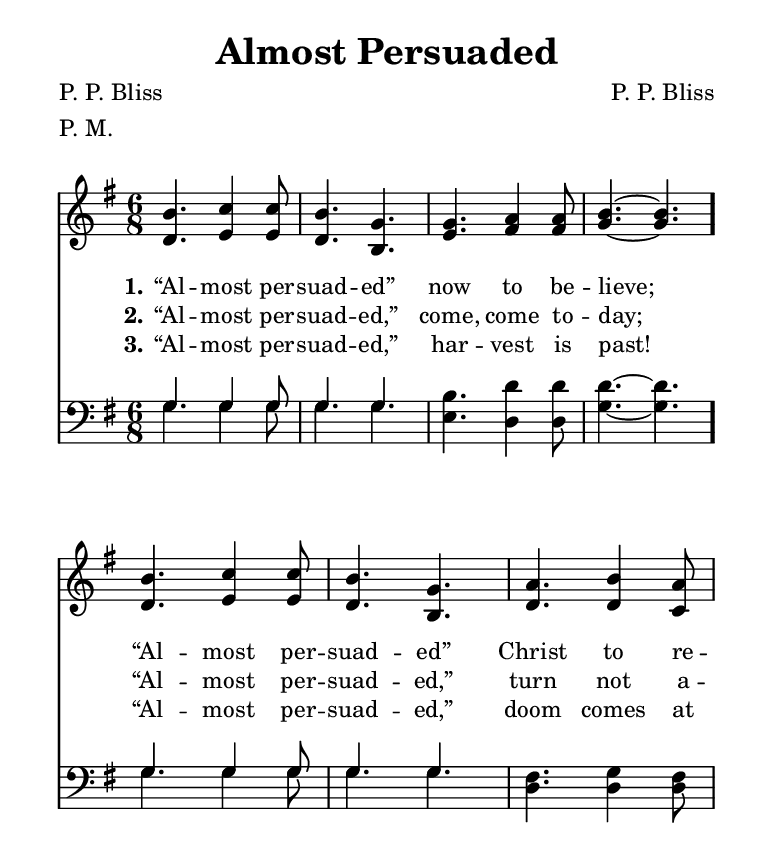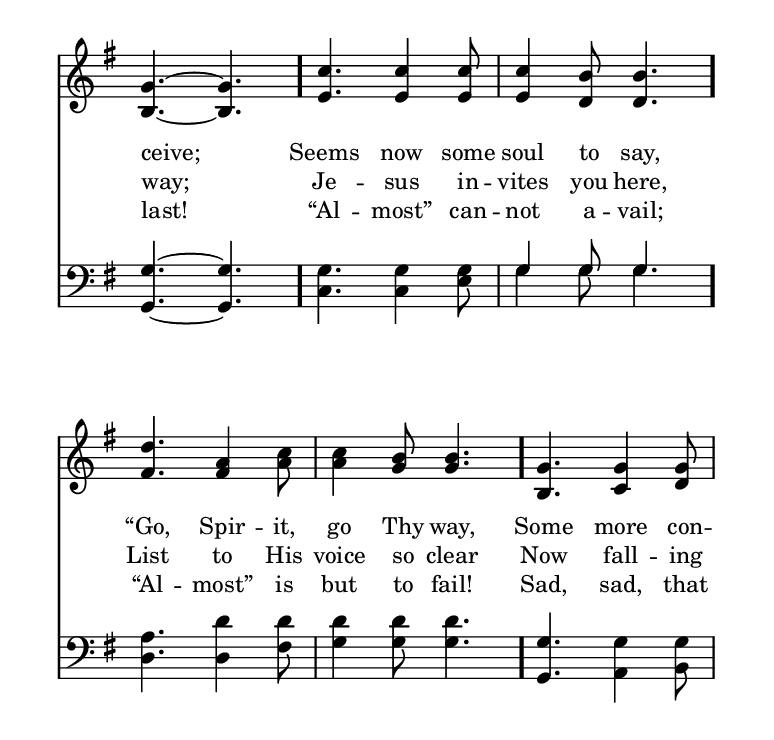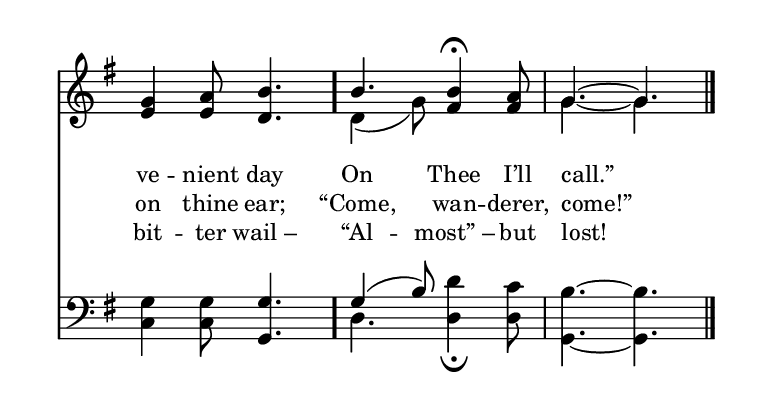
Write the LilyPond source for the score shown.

\include "common/global.ily"
\paper {
  \include "common/paper.ily"
  ragged-bottom = ##t
  ragged-last-bottom = ##t
  systems-per-page = #(cond (is-eogsized 3) (#t #f))
  system-system-spacing.padding = 9
}

\header{
  %gospel
  hymnnumber = "57"
  title = "Almost Persuaded"
  tunename = ""
  meter = "P. M."
  poet = "P. P. Bliss"
  composer = "P. P. Bliss"
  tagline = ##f
}

% for fermata in MIDI
ta = { \tempo 4=80 }
tb = { \tempo 4=40 }

patternAA = { c4.   c4 c8 | c4. c4. }
patternAB = { c4 c8 c4 c8 | c4. c4. }
patternAC = { c4. \tb c4 \ta c8 | c4. c4. }
patternBA = { c4. c4 c8 | c4 c8 c4. }

global = {
  \include "common/overrides.ily"
  \override Staff.TimeSignature.style = #'numbered
  \time 6/8
  \override Score.MetronomeMark.transparent = ##t % hide all fermata changes too
  \ta
  \key g \major
  \autoBeamOff
}

notesSoprano = {
\global
\relative c'' {

  \changePitch \patternAA { b c c | b g | g a a | b ~ b }
  \changePitch \patternAA { b c c | b g | a b a | g ~ g }
  \changePitch \patternBA { c c c | c b b }
  \changePitch \patternBA { d a c | c b b }
  \changePitch \patternBA { g g g | g a b }
  \changePitch \patternAC { b b \fermata a | g ~ g }

  \bar "|."

}
}

notesAlto = {
\global
\relative e' {

  \changePitch \patternAA { d e e | d b | e fis fis | g ~ g }
  \changePitch \patternAA { d e e | d b | d d c | b ~ b }
  \changePitch \patternBA { e e e | e d d }
  \changePitch \patternBA { fis fis a | a g g }
  \changePitch \patternBA { b, c d | e e d }
  \changePitch \patternAB { d( g) fis fis | g ~ g }

}
}

notesTenor = {
\global
\relative a {

  \changePitch \patternAA { g g g | g g | b d d | d ~ d }
  \changePitch \patternAA { g, g g | g g | fis g fis | g ~ g }
  \changePitch \patternBA { g g g | g g g }
  \changePitch \patternBA { a d d | d d d }
  \changePitch \patternBA { g, g g | g g g }
  \changePitch \patternAB { g( b) d c | b ~ b }

}
}

notesBass = {
\global
\relative f {

  \changePitch \patternAA { g g g | g g | e d d | g ~ g }
  \changePitch \patternAA { g g g | g g | d d d | g, ~ g }
  \changePitch \patternBA { c c e | g g g }
  \changePitch \patternBA { d d fis | g g g }
  \changePitch \patternBA { g, a b | c c g }
  \changePitch \patternAC { d' d_\fermata d | g, ~ g }

}
}

wordsA = \lyricmode {
\set stanza = "1."

“Al -- most per -- suad -- ed” now to be -- lieve; \bar "."
“Al -- most per -- suad -- ed” Christ to re -- ceive; \bar "."
Seems now some soul to say, \bar "."
“Go, Spir -- it, go Thy way, \bar "."
Some more con -- ve -- nient day \bar "."
On Thee I’ll call.” \bar "."

}

wordsB = \lyricmode {
\set stanza = "2."

“Al -- most per -- suad -- ed,” come, come to -- day;
“Al -- most per -- suad -- ed,” turn not a -- way;
Je -- sus in -- vites you here,
List to His voice so clear
Now fall -- ing on thine ear;
“Come, wan -- derer, come!”

}

wordsC = \lyricmode {
\set stanza = "3."

“Al -- most per -- suad -- ed,” har -- vest is past!
“Al -- most per -- suad -- ed,” doom comes at last!
“Al -- most” can -- not a -- vail;
“Al -- most” is but to fail!
Sad, sad, that bit -- ter wail_–
“Al -- most”_– but lost!

}

\score {
  \context ChoirStaff <<
    \context Staff = upper <<
      \set Staff.autoBeaming = ##f
      \set ChoirStaff.systemStartDelimiter = #'SystemStartBar
      \set ChoirStaff.printPartCombineTexts = ##f
      \partcombine #'(2 . 11) \notesSoprano \notesAlto
      \context NullVoice = sopranos { \voiceOne << \notesSoprano >> }
      \context Lyrics = one   \lyricsto sopranos \wordsA
      \context Lyrics = two   \lyricsto sopranos \wordsB
      \context Lyrics = three \lyricsto sopranos \wordsC
    >>
    \context Staff = men <<
      \set Staff.autoBeaming = ##f
      \clef bass
      \set ChoirStaff.printPartCombineTexts = ##f
      \partcombine #'(2 . 11) \notesTenor \notesBass
    >>
  >>
  \layout {
    \include "common/layout.ily"
  }
  #(cond ((ly:get-option 'eog-midi-permitted) #{ \midi{
    \include "common/midi.ily"
  } #}))
}

\version "2.19.49"  % necessary for upgrading to future LilyPond versions.

% vi:set et ts=2 sw=2 ai nocindent syntax=lilypond:
